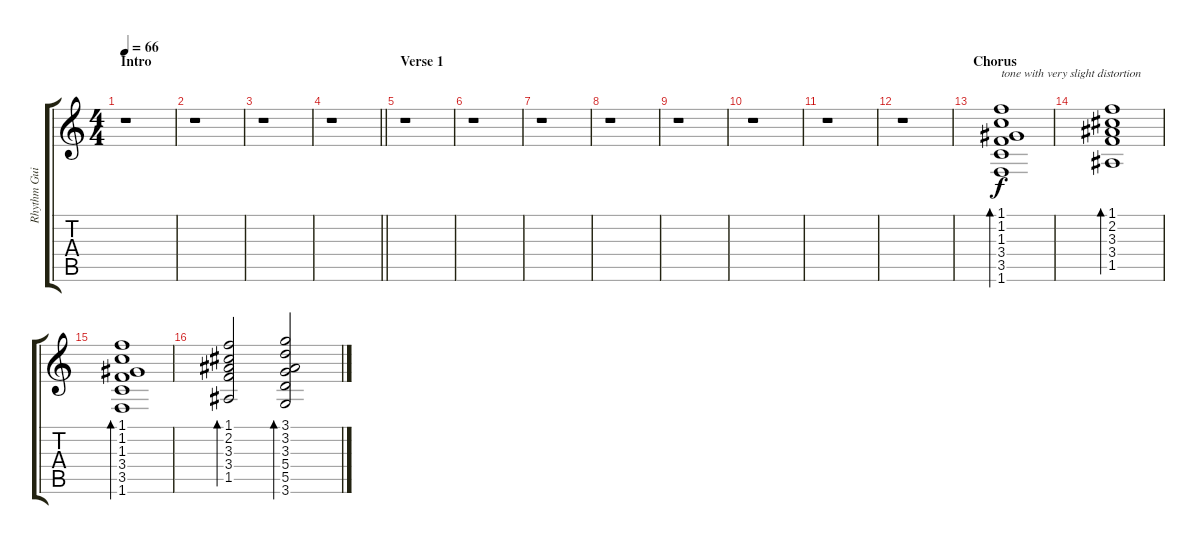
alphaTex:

\track ("Rhythm Guitar" "Rhythm Gui") {instrument electricguitarclean}
\staff {score tabs}
\tuning (E4 B3 G3 D3 A2 E2) {hide}
\ts (4 4)
\section ("" "Intro")
\tempo 66
\clef g2
\ks c
r.1{dy f instrument electricguitarclean} |
r.1 |
r.1 |
\barLineRight lightlight
r.1 |
\section ("" "Verse 1")
r.1 |
r.1 |
r.1 |
r.1 |
r.1 |
r.1 |
r.1 |
r.1 |
\section ("" "Chorus")
(1.1 1.2 1.3 3.4 3.5 1.6).1{bd 120 txt "tone with very slight distortion"} |
(1.1 2.2 3.3 3.4 1.5).1{bd 120} |
(1.1 1.2 1.3 3.4 3.5 1.6).1{bd 120} |
(1.1 2.2 3.3 3.4 1.5).2{bd 120} (3.1 3.2 3.3 5.4 5.5 3.6).2{bd 120}
